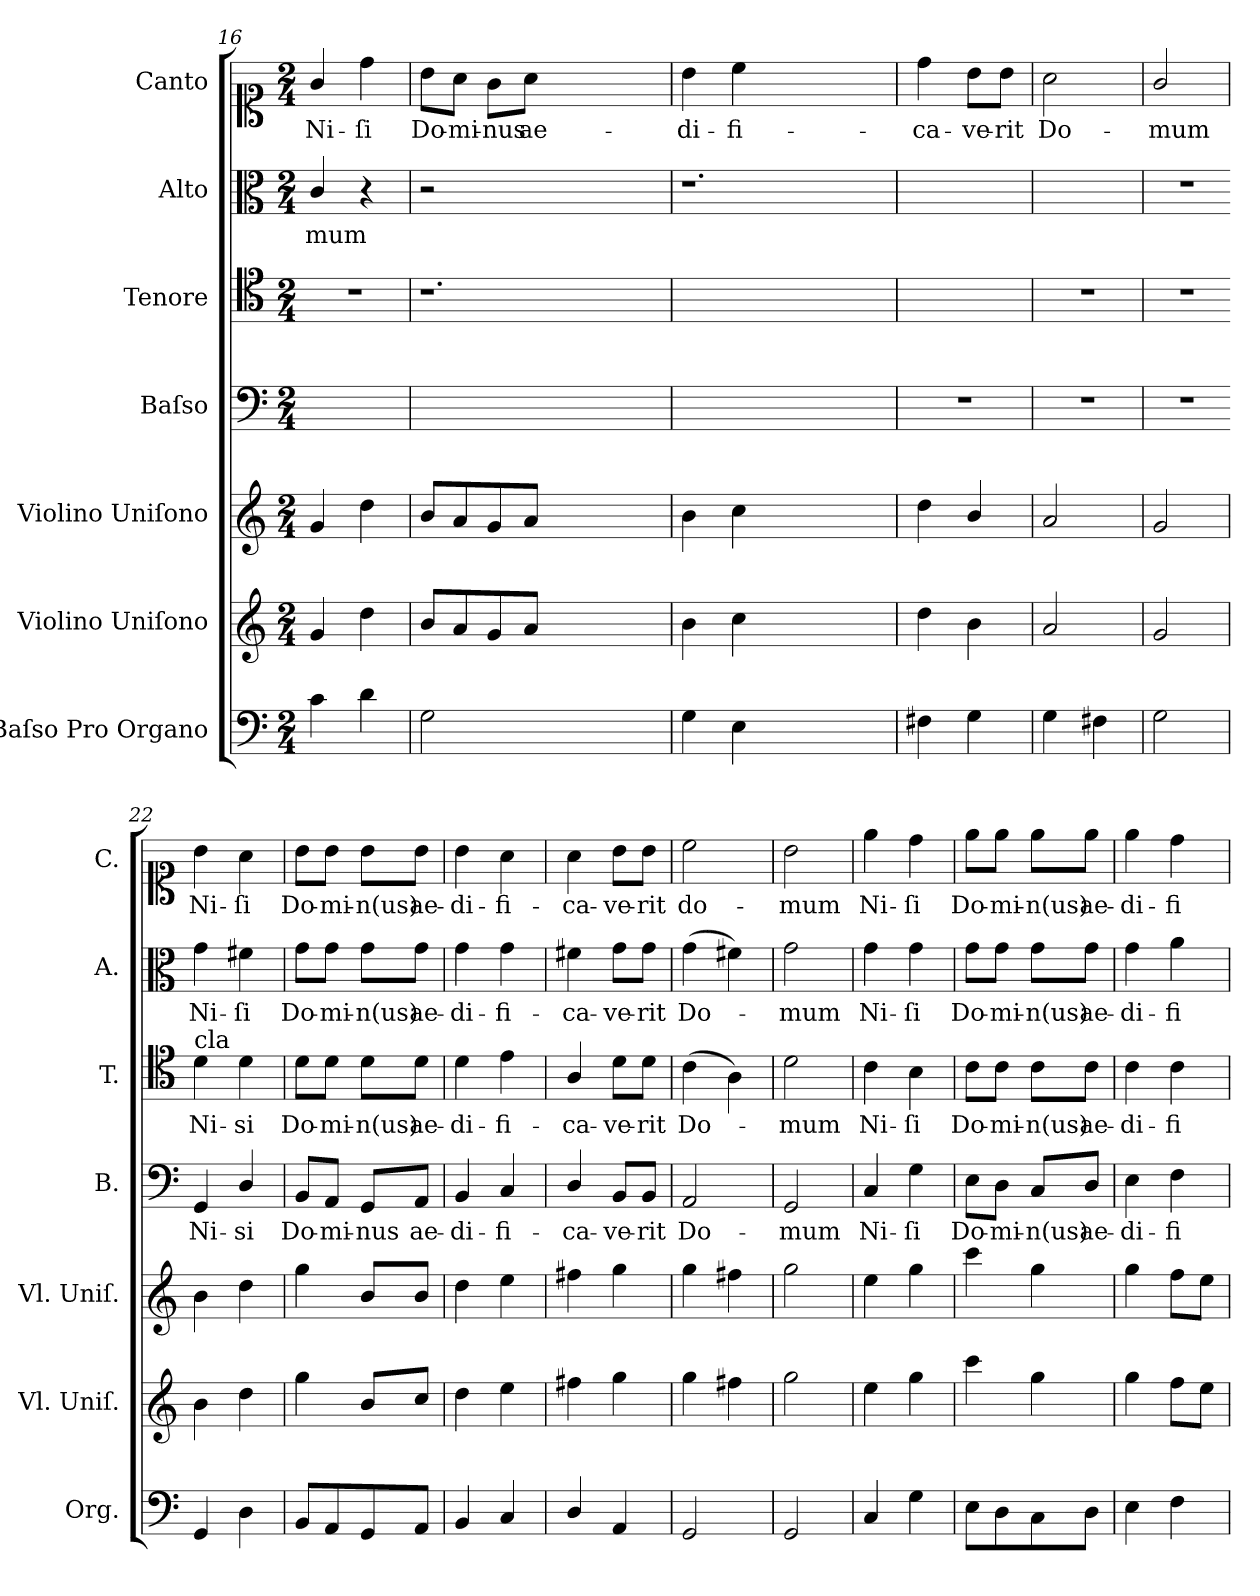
**kern	**kern	**kern	**kern	**text	**kern	**text	**kern	**text	**kern	**text
*part7	*part6	*part5	*part4	*part4	*part3	*part3	*part2	*part2	*part1	*part1
*staff7	*staff6	*staff5	*staff4	*staff4	*staff3	*staff3	*staff2	*staff2	*staff1	*staff1
*I"Baſso Pro Organo	*I"Violino Uniſono	*I"Violino Uniſono	*I"Baſso	*	*I"Tenore	*	*I"Alto	*	*I"Canto	*
*I'Org.	*I'Vl. Uniſ.	*I'Vl. Uniſ.	*I'B.	*	*I'T.	*	*I'A.	*	*I'C.	*
*clefF4	*clefG2	*clefG2	*clefF4	*	*clefC4	*	*clefC3	*	*clefC1	*
*k[]	*k[]	*k[]	*k[]	*	*k[]	*	*k[]	*	*k[]	*
*M2/4	*M2/4	*M2/4	*M2/4	*	*M2/4	*	*M2/4	*	*M2/4	*
=16	=16	=16	=16	=16	=16	=16	=16	=16	=16	=16
4c\	4g/	4g/	2ryy	.	2r	.	4c/	-mum	4g/	Ni-
4d\	4dd\	4dd\	.	.	.	.	4r	.	4dd\	-ſi
=17	=17	=17	=17	=17	=17	=17	=17	=17	=17	=17
2G\	8b/L	8b/L	1.ryy	.	1.r	.	2r	.	8b\L	Do-
.	8a/	8a/	.	.	.	.	.	.	8a\J	-mi-
.	8g/	8g/	.	.	.	.	.	.	8g\L	-nus
.	8a/J	8a/J	.	.	.	.	.	.	8a\J	ae-
1ryy	1ryy	1ryy	.	.	.	.	1ryy	.	1ryy	.
=18	=18	=18	=18	=18	=18	=18	=18	=18	=18	=18
4G\	4b\	4b\	1.ryy	.	1.ryy	.	1.r	.	4b\	-di-
4E\	4cc\	4cc\	.	.	.	.	.	.	4cc\	-fi-
1ryy	1ryy	1ryy	.	.	.	.	.	.	1ryy	.
=19	=19	=19	=19	=19	=19	=19	=19	=19	=19	=19
4F#X\	4dd\	4dd\	2r	.	2ryy	.	2ryy	.	4dd\	-ca-
4G\	4b\	4b/	.	.	.	.	.	.	8b\L	-ve-
.	.	.	.	.	.	.	.	.	8b\J	-rit
=20	=20	=20	=20	=20	=20	=20	=20	=20	=20	=20
4G\	2a/	2a/	2r	.	2r	.	2ryy	.	2a\	Do-
4F#X\	.	.	.	.	.	.	.	.	.	.
=21	=21	=21	=21	=21	=21	=21	=21	=21	=21	=21
2G\	2g/	2g/	2r	.	2r	.	2r	.	2g/	-mum
=22	=22	=22	=22-	=22	=22	=22	=22-	=22	=22	=22
!	!	!	!	!	!LO:TX:a:t=cla	!	!	!	!	!
4GG/	4b\	4b\	4GG/	Ni-	4d\	Ni-	4g\	Ni-	4b\	Ni-
4D\	4dd\	4dd\	4D/	-si	4d\	-si	4f#X\	-ſi	4a\	-ſi
=23	=23	=23	=23	=23	=23	=23	=23	=23	=23	=23
8BB/L	4gg\	4gg\	8BB/L	Do-	8d\L	Do-	8g\L	Do-	8b\L	Do-
8AA/	.	.	8AA/J	-mi-	8d\J	-mi-	8g\J	-mi-	8b\J	-mi-
8GG/	8b/L	8b/L	8GG/L	-nus	8d\L	-n(us)	8g\L	-n(us)	8b\L	-n(us)
8AA/J	8cc/J	8b/J	8AA/J	ae-	8d\J	ae-	8g\J	ae-	8b\J	ae-
=24	=24	=24	=24	=24	=24	=24	=24	=24	=24	=24
4BB/	4dd\	4dd\	4BB/	-di-	4d\	-di-	4g\	-di-	4b\	-di-
4C/	4ee\	4ee\	4C/	-fi-	4e\	-fi-	4g\	-fi-	4a\	-fi-
=25	=25	=25	=25	=25	=25	=25	=25	=25	=25	=25
4D/	4ff#X\	4ff#X\	4D/	-ca-	4A/	-ca-	4f#X\	-ca-	4a\	-ca-
4AA/	4gg\	4gg\	8BB/L	-ve-	8d\L	-ve-	8g\L	-ve-	8b\L	-ve-
.	.	.	8BB/J	-rit	8d\J	-rit	8g\J	-rit	8b\J	-rit
=26	=26	=26	=26	=26	=26	=26	=26	=26	=26	=26
2GG/	4gg\	4gg\	2AA/	Do-	(>4c\	Do-	(>4g\	Do-	2cc\	do-
.	4ff#X\	4ff#X\	.	.	4A\)	.	4f#X\)	.	.	.
=27	=27	=27	=27	=27	=27	=27	=27	=27	=27	=27
2GG/	2gg\	2gg\	2GG/	-mum	2d\	-mum	2g\	-mum	2b\	-mum
=28	=28	=28	=28	=28	=28	=28	=28	=28	=28	=28
4C/	4ee\	4ee\	4C/	Ni-	4c\	Ni-	4g\	Ni-	4ee\	Ni-
4G\	4gg\	4gg\	4G\	-ſi	4B\	-ſi	4g\	-ſi	4dd\	-ſi
=29	=29	=29	=29	=29	=29	=29	=29	=29	=29	=29
8E\L	4ccc\	4ccc\	8E\L	Do-	8c\L	Do-	8g\L	Do-	8ee\L	Do-
8D\	.	.	8D\J	-mi-	8c\J	-mi-	8g\J	-mi-	8ee\J	-mi-
8C\	4gg\	4gg\	8C/L	-n(us)	8c\L	-n(us)	8g\L	-n(us)	8ee\L	-n(us)
8D\J	.	.	8D/J	ae-	8c\J	ae-	8g\J	ae-	8ee\J	ae-
=30	=30	=30	=30	=30	=30	=30	=30	=30	=30	=30
4E\	4gg\	4gg\	4E\	-di-	4c\	-di-	4g\	-di-	4ee\	-di-
4F\	8ff\L	8ff\L	4F\	-fi-	4c\	-fi-	4a\	-fi-	4dd\	-fi-
.	8ee\J	8ee\J	.	.	.	.	.	.	.	.
=	=	=	=	=	=	=	=	=	=	=
*-	*-	*-	*-	*-	*-	*-	*-	*-	*-	*-
